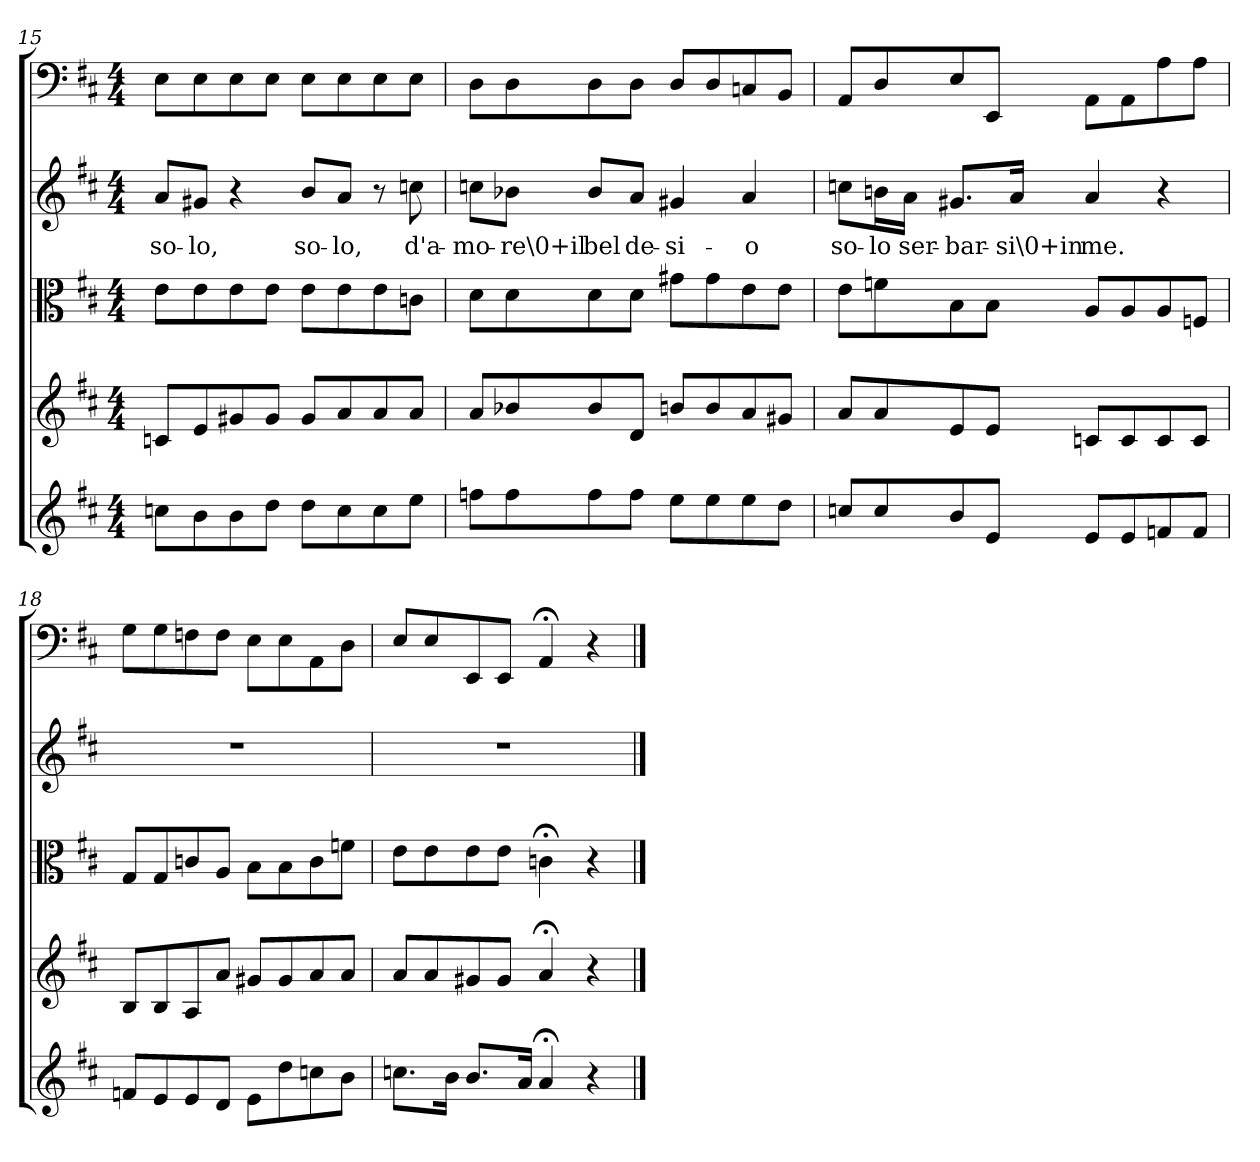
**kern	**kern	**kern	**kern	**text	**kern
*part5	*part4	*part3	*part2	*part2	*part1
*staff5	*staff4	*staff3	*staff2	*staff2	*staff1
*clefG2	*clefG2	*clefC3	*clefG2	*	*clefF4
*k[f#c#]	*k[f#c#]	*k[f#c#]	*k[f#c#]	*	*k[f#c#]
*D:	*D:	*D:	*D:	*	*D:
*M4/4	*M4/4	*M4/4	*M4/4	*	*M4/4
=15	=15	=15	=15	=15	=15
8ccn\L	8cn/L	8e\L	8a/L	so-	8E\L
8b\	8e/	8e\	8g#X/J	-lo,	8E\
8b\	8g#X/	8e\	4r	.	8E\
8dd\J	8g#/J	8e\J	.	.	8E\J
8dd\L	8g#/L	8e\L	8b/L	so-	8E\L
8cc\	8a/	8e\	8a/J	-lo,	8E\
8cc\	8a/	8e\	8r	.	8E\
8ee\J	8a/J	8cn\J	8ccn\	d'a-	8E\J
=16	=16	=16	=16	=16	=16
8ffn\L	8a/L	8d\L	8ccn\L	-mo-	8D\L
8ff\	8b-X/	8d\	8b-X\J	-re\0+il	8D\
8ff\	8b-/	8d\	8b-/L	bel	8D\
8ff\J	8d/J	8d\J	8a/J	de-	8D\J
8ee\L	8bn/L	8g#X\L	4g#X/	-si-	8D/L
8ee\	8b/	8g#\	.	.	8D/
8ee\	8a/	8e\	4a/	-o	8Cn/
8dd\J	8g#X/J	8e\J	.	.	8BB/J
=17	=17	=17	=17	=17	=17
8ccn/L	8a/L	8e\L	8ccn\L	so-	8AA/L
8cc/	8a/	8fn\	16bn\L	-lo	8D/
.	.	.	16a\JJ	ser-	.
8b/	8e/	8B\	8.g#X/L	-bar-	8E/
8e/J	8e/J	8B\J	.	.	8EE/J
.	.	.	16a/Jk	-si\0+in	.
8e/L	8cn/L	8A/L	4a/	me.	8AA\L
8e/	8c/	8A/	.	.	8AA\
8fn/	8c/	8A/	4r	.	8A\
8f/J	8c/J	8Fn/J	.	.	8A\J
=18	=18	=18	=18	=18	=18
8fn/L	8B/L	8G/L	1r	.	8G\L
8e/	8B/	8G/	.	.	8G\
8e/	8A/	8cn/	.	.	8Fn\
8d/J	8a/J	8A/J	.	.	8F\J
8e\L	8g#X/L	8B\L	.	.	8E\L
8dd\	8g#/	8B\	.	.	8E\
8ccn\	8a/	8c\	.	.	8AA\
8b\J	8a/J	8fn\J	.	.	8D\J
=19	=19	=19	=19	=19	=19
8.ccn\L	8a/L	8e\L	1r	.	8E/L
.	8a/	8e\	.	.	8E/
16b\Jk	.	.	.	.	.
8.b/L	8g#X/	8e\	.	.	8EE/
.	8g#/J	8e\J	.	.	8EE/J
16a/Jk	.	.	.	.	.
4a;</	4a;</	4cn;<\	.	.	4AA;</
4r	4r	4r	.	.	4r
==	==	==	==	==	==
*-	*-	*-	*-	*-	*-
